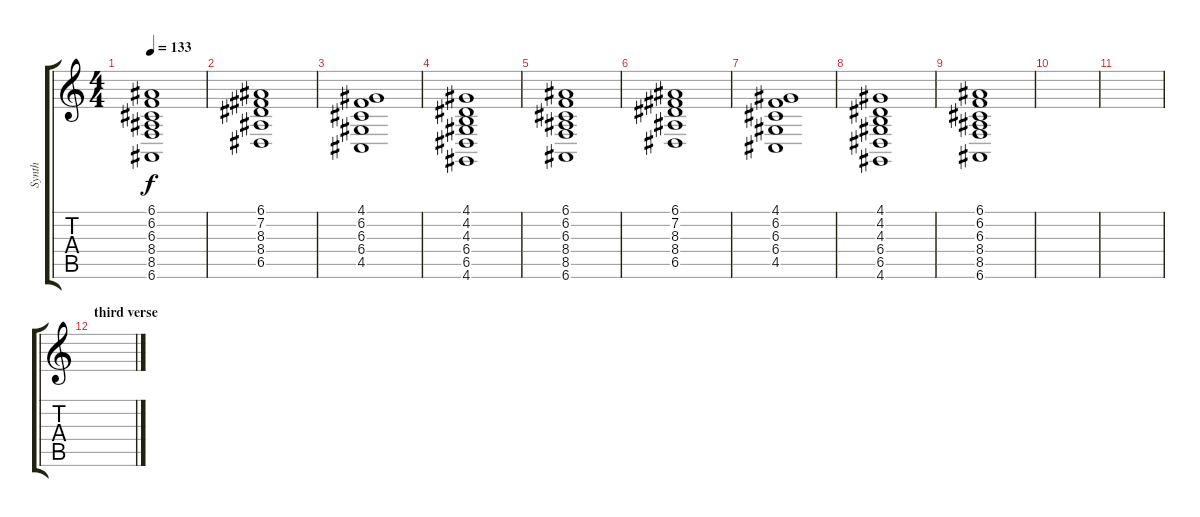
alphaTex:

\track ("Synth" "Synth") {instrument pad7halo}
\staff {score tabs}
\tuning (E4 B3 G3 D3 A2 E2) {hide}
\ts (4 4)
\tempo 133
\clef g2
\ks c
(6.1 6.2 6.3 8.4 8.5 6.6).1{dy f} |
(6.1 7.2 8.3 8.4 6.5).1 |
(4.1 6.2 6.3 6.4 4.5).1 |
(4.1 4.2 4.3 6.4 6.5 4.6).1 |
(6.1 6.2 6.3 8.4 8.5 6.6).1 |
(6.1 7.2 8.3 8.4 6.5).1 |
(4.1 6.2 6.3 6.4 4.5).1 |
(4.1 4.2 4.3 6.4 6.5 4.6).1 |
(6.1 6.2 6.3 8.4 8.5 6.6).1 |
|
|
\section ("" "third verse")
